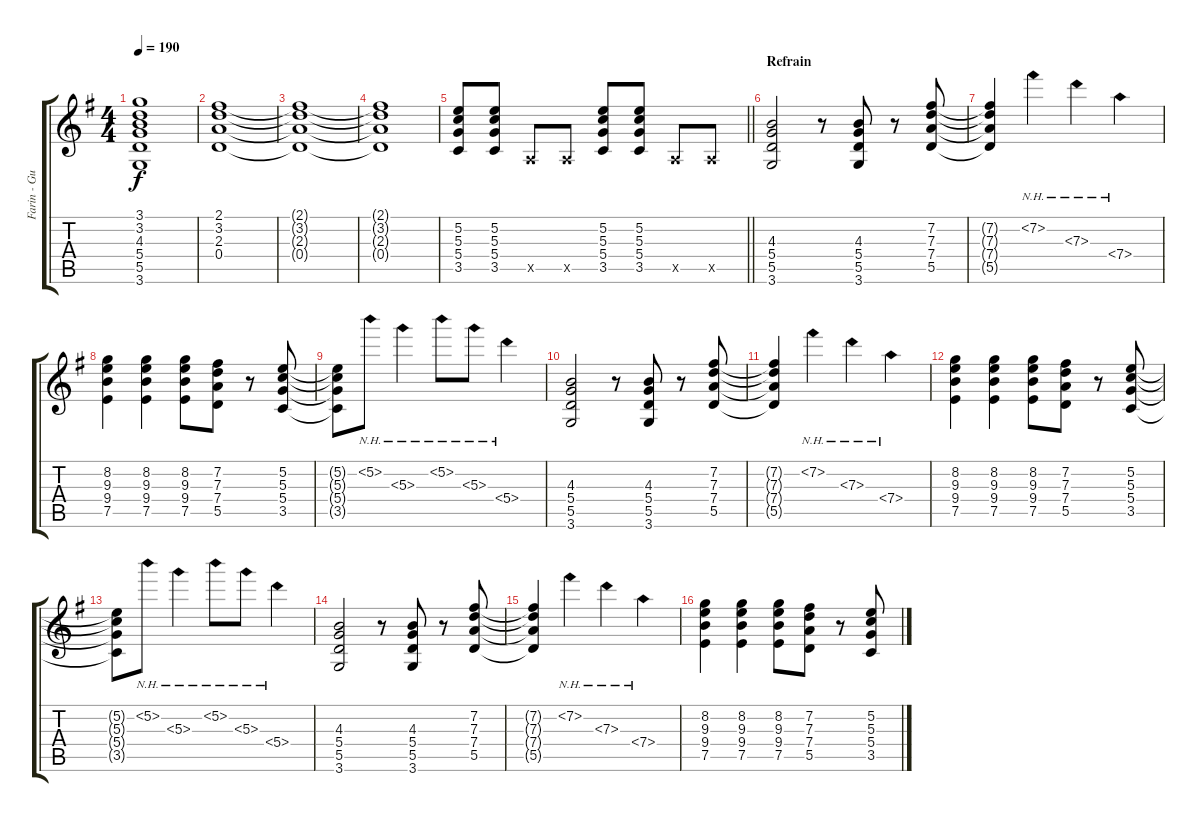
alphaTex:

\track ("Farin - Guitar 1" "Farin - Gu") {instrument overdrivenguitar}
\staff {score tabs}
\tuning (E4 B3 G3 D3 A2 E2) {hide}
\ts (4 4)
\tempo 190
\clef g2
\ks g
(3.1{t} 3.2{t} 4.3{t} 5.4{t} 5.5{t} 3.6{t}).1{dy f} |
(2.1 3.2 2.3 0.4).1{instrument overdrivenguitar} |
(2.1{t} 3.2{t} 2.3{t} 0.4{t}).1 |
(2.1{t} 3.2{t} 2.3{t} 0.4{t}).1 |
\barLineRight lightlight
(5.2 5.3 5.4 3.5).8 (5.2 5.3 5.4 3.5).8 0.5{x}.8 0.5{x}.8 (5.2 5.3 5.4 3.5).8 (5.2 5.3 5.4 3.5).8 0.5{x}.8 0.5{x}.8 |
\section ("" "Refrain")
(4.3 5.4 5.5 3.6).2 r.8 (4.3 5.4 5.5 3.6).8 r.8 (7.2 7.3 7.4 5.5).8 |
(7.2{t} 7.3{t} 7.4{t} 5.5{t}).4 7.2{nh}.4 7.3{nh}.4 7.4{nh}.4 |
(8.2 9.3 9.4 7.5).4 (8.2 9.3 9.4 7.5).4 (8.2 9.3 9.4 7.5).8 (7.2 7.3 7.4 5.5).8 r.8 (5.2 5.3 5.4 3.5).8 |
(5.2{t} 5.3{t} 5.4{t} 3.5{t}).8 5.2{nh}.8 5.3{nh}.4 5.2{nh}.8 5.3{nh}.8 5.4{nh}.4 |
(4.3 5.4 5.5 3.6).2 r.8 (4.3 5.4 5.5 3.6).8 r.8 (7.2 7.3 7.4 5.5).8 |
(7.2{t} 7.3{t} 7.4{t} 5.5{t}).4 7.2{nh}.4 7.3{nh}.4 7.4{nh}.4 |
(8.2 9.3 9.4 7.5).4 (8.2 9.3 9.4 7.5).4 (8.2 9.3 9.4 7.5).8 (7.2 7.3 7.4 5.5).8 r.8 (5.2 5.3 5.4 3.5).8 |
(5.2{t} 5.3{t} 5.4{t} 3.5{t}).8 5.2{nh}.8 5.3{nh}.4 5.2{nh}.8 5.3{nh}.8 5.4{nh}.4 |
(4.3 5.4 5.5 3.6).2 r.8 (4.3 5.4 5.5 3.6).8 r.8 (7.2 7.3 7.4 5.5).8 |
(7.2{t} 7.3{t} 7.4{t} 5.5{t}).4 7.2{nh}.4 7.3{nh}.4 7.4{nh}.4 |
(8.2 9.3 9.4 7.5).4 (8.2 9.3 9.4 7.5).4 (8.2 9.3 9.4 7.5).8 (7.2 7.3 7.4 5.5).8 r.8 (5.2 5.3 5.4 3.5).8
